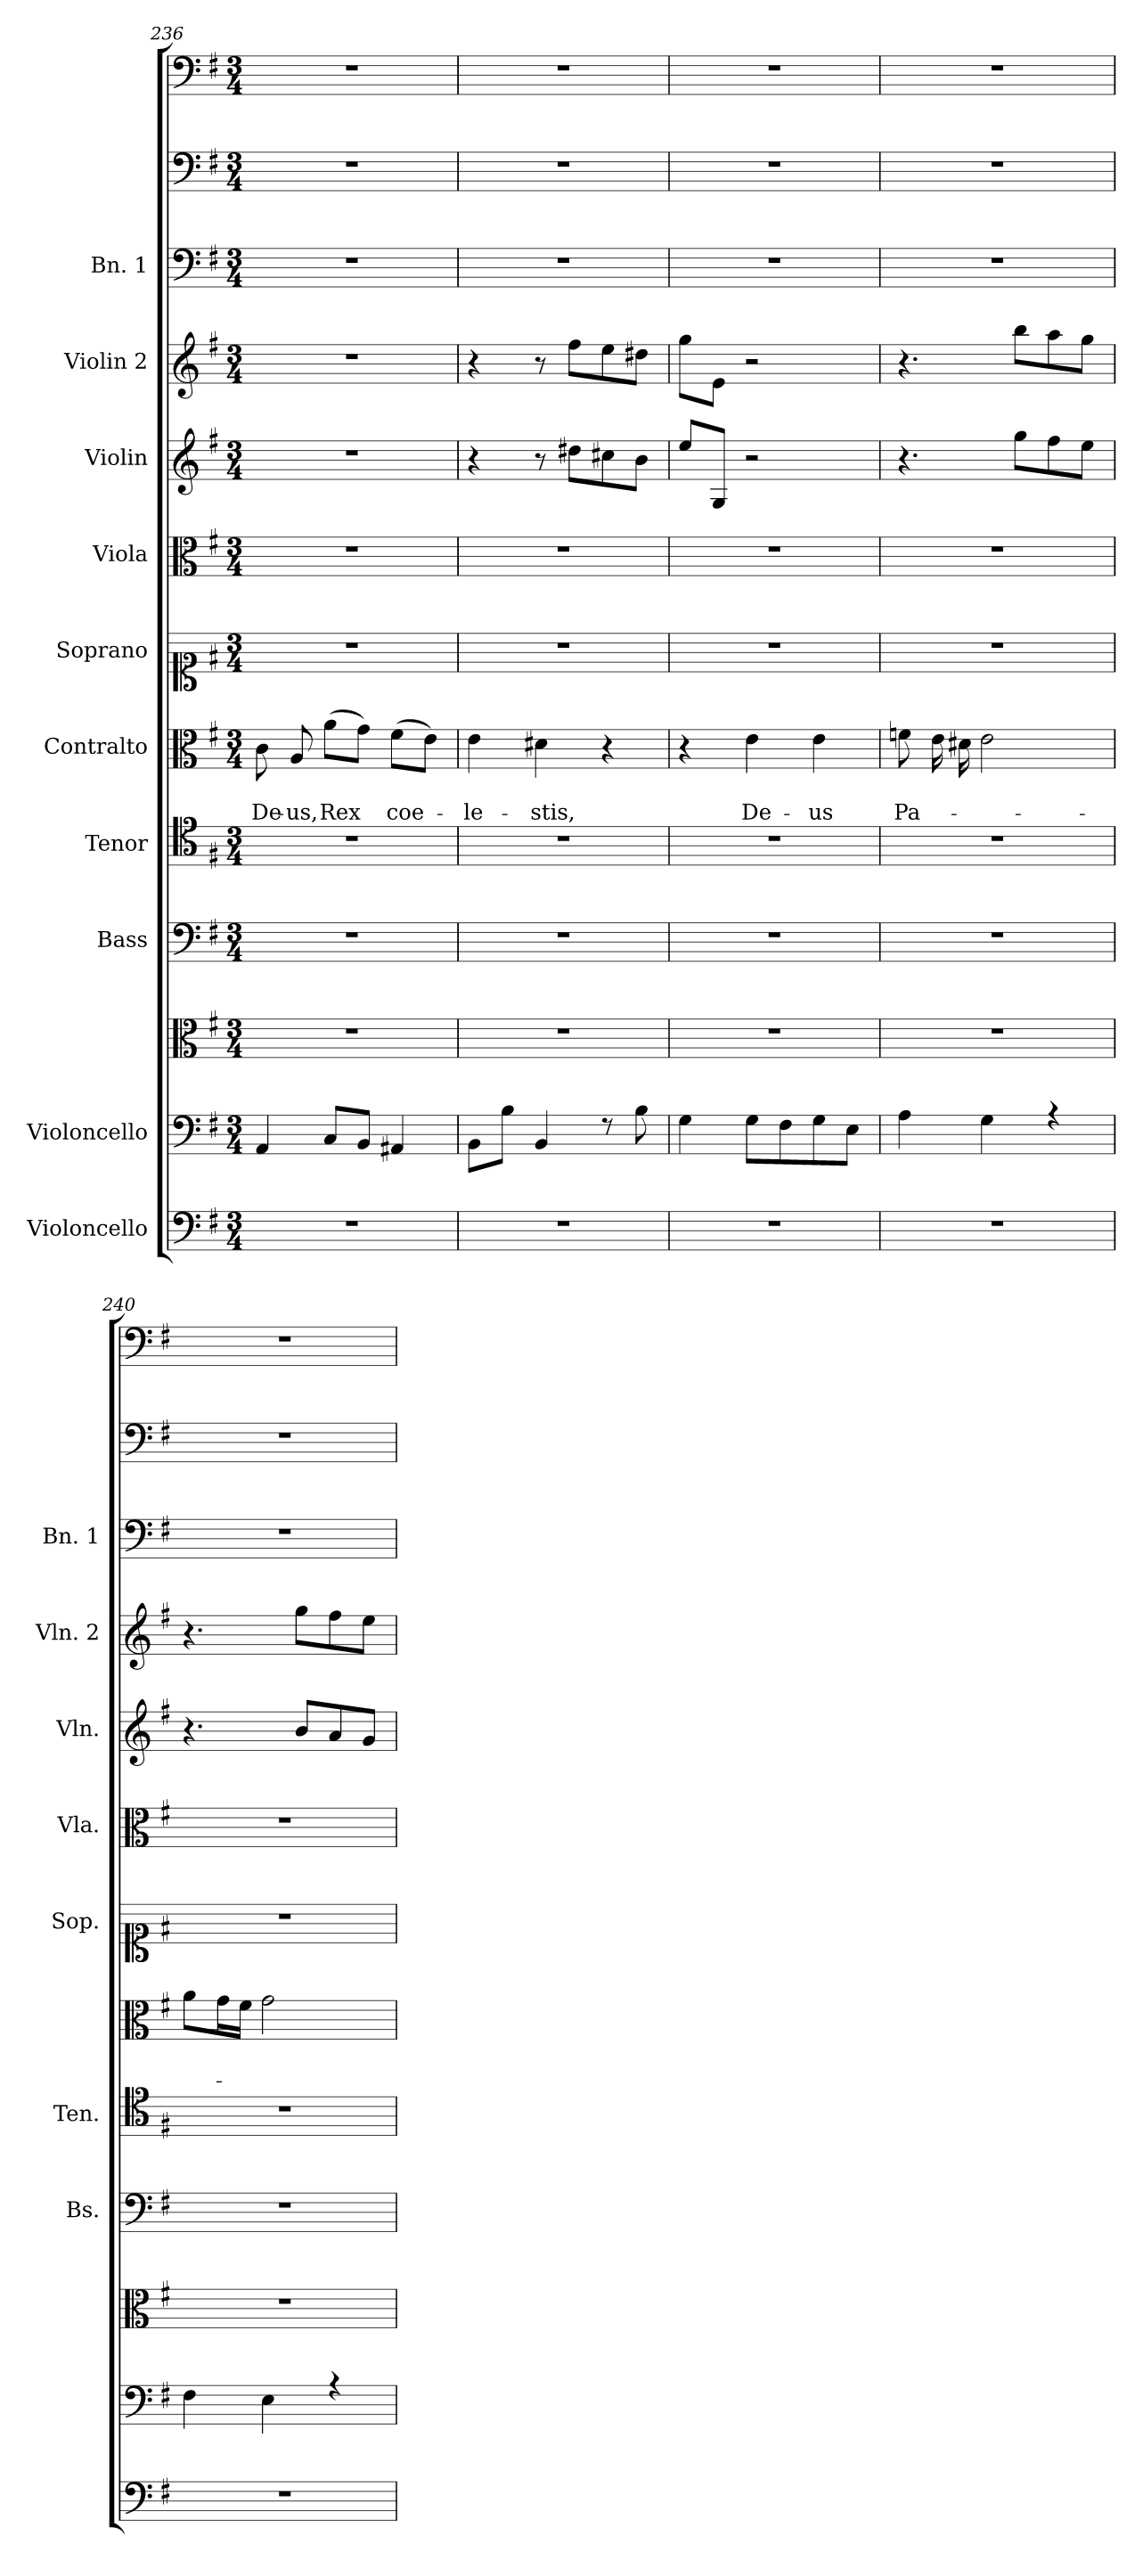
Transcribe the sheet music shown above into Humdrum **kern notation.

**kern	**kern	**kern	**kern	**kern	**kern	**text	**text	**kern	**kern	**kern	**kern	**kern	**kern	**kern
*part13	*part12	*part11	*part10	*part9	*part8	*part8	*part8	*part7	*part6	*part5	*part4	*part3	*part2	*part1
*staff13	*staff12	*staff11	*staff10	*staff9	*staff8	*staff8	*staff8	*staff7	*staff6	*staff5	*staff4	*staff3	*staff2	*staff1
*I"Violoncello	*I"Violoncello	*	*I"Bass	*I"Tenor	*I"Contralto	*	*	*I"Soprano	*I"Viola	*I"Violin	*I"Violin 2	*I"Bn. 1	*	*
*	*	*	*I'Bs.	*I'Ten.	*	*	*	*I'Sop.	*I'Vla.	*I'Vln.	*I'Vln. 2	*I'Bn. 1	*	*
!!LO:PB:g=z
*clefF4	*clefF4	*clefC3	*clefF4	*clefC4	*clefC3	*	*	*clefC1	*clefC3	*clefG2	*clefG2	*clefF4	*clefF4	*clefF4
*	*	*	*	*ITrd7c12	*	*	*	*	*	*	*	*	*	*
*k[f#]	*k[f#]	*k[f#]	*k[f#]	*k[f#]	*k[f#]	*	*	*k[f#]	*k[f#]	*k[f#]	*k[f#]	*k[f#]	*k[f#]	*k[f#]
*G:	*G:	*G:	*G:	*G:	*G:	*	*	*G:	*G:	*G:	*G:	*G:	*G:	*G:
*M3/4	*M3/4	*M3/4	*M3/4	*M3/4	*M3/4	*	*	*M3/4	*M3/4	*M3/4	*M3/4	*M3/4	*M3/4	*M3/4
=236	=236	=236	=236	=236	=236	=236	=236	=236	=236	=236	=236	=236	=236	=236
*	*^	*	*	*	*	*	*	*	*	*	*	*	*	*
!	!	!	!	!LO:N:vis=1	!LO:N:vis=1	!	!	!LO:LY:b	!	!LO:N:vis=1	!LO:N:vis=1	!LO:N:vis=1	!LO:N:vis=1	!	!
2.r	4AA/	2.ryy	2.r	2.r	2.r	8c\	.	De-	2.r	2.r	2.r	2.r	2.r	2.r	2.r
!	!	!	!	!	!	!	!	!LO:LY:b	!	!	!	!	!	!	!
.	.	.	.	.	.	8A/	.	-us,	.	.	.	.	.	.	.
!	!	!	!	!	!	!	!	!LO:LY:b	!	!	!	!	!	!	!
.	8C/L	.	.	.	.	(>8a\L	.	Rex	.	.	.	.	.	.	.
.	8BB/J	.	.	.	.	8g\J)	.	.	.	.	.	.	.	.	.
!	!	!	!	!	!	!	!	!LO:LY:b	!	!	!	!	!	!	!
.	4AA#X/	.	.	.	.	(>8f#\L	.	coe-	.	.	.	.	.	.	.
.	.	.	.	.	.	8e\J)	.	.	.	.	.	.	.	.	.
=237	=237	=237	=237	=237	=237	=237	=237	=237	=237	=237	=237	=237	=237	=237	=237
!	!	!	!	!LO:N:vis=1	!LO:N:vis=1	!	!	!LO:LY:b	!	!LO:N:vis=1	!	!	!LO:N:vis=1	!	!
2.r	8BB\L	2.ryy	2.r	2.r	2.r	4e\	.	-le-	2.r	2.r	4r	4r	2.r	2.r	2.r
.	8B\J	.	.	.	.	.	.	.	.	.	.	.	.	.	.
!	!	!	!	!	!	!	!	!LO:LY:b	!	!	!	!	!	!	!
.	4BB/	.	.	.	.	4d#X\	.	-stis,	.	.	8r	8r	.	.	.
.	.	.	.	.	.	.	.	.	.	.	8dd#X\L	8ff#\L	.	.	.
.	8r	.	.	.	.	4r	.	.	.	.	8cc#X\	8ee\	.	.	.
.	8B\	.	.	.	.	.	.	.	.	.	8b\J	8dd#X\J	.	.	.
=238	=238	=238	=238	=238	=238	=238	=238	=238	=238	=238	=238	=238	=238	=238	=238
!	!	!	!	!LO:N:vis=1	!LO:N:vis=1	!	!	!	!	!LO:N:vis=1	!	!	!LO:N:vis=1	!	!
2.r	4G\	2.ryy	2.r	2.r	2.r	4r	.	.	2.r	2.r	8ee/L	8gg\L	2.r	2.r	2.r
.	.	.	.	.	.	.	.	.	.	.	8G/J	8e\J	.	.	.
!	!	!	!	!	!	!	!	!LO:LY:b	!	!	!	!	!	!	!
.	8G\L	.	.	.	.	4e\	.	De-	.	.	2r	2r	.	.	.
.	8F#\	.	.	.	.	.	.	.	.	.	.	.	.	.	.
!	!	!	!	!	!	!	!	!LO:LY:b	!	!	!	!	!	!	!
.	8G\	.	.	.	.	4e\	.	-us	.	.	.	.	.	.	.
.	8E\J	.	.	.	.	.	.	.	.	.	.	.	.	.	.
=239	=239	=239	=239	=239	=239	=239	=239	=239	=239	=239	=239	=239	=239	=239	=239
!	!	!	!	!LO:N:vis=1	!LO:N:vis=1	!	!	!LO:LY:b	!	!LO:N:vis=1	!	!	!LO:N:vis=1	!	!
2.r	4A\	2.ryy	2.r	2.r	2.r	8fn\	.	Pa-	2.r	2.r	4.r	4.r	2.r	2.r	2.r
.	.	.	.	.	.	16e\	.	.	.	.	.	.	.	.	.
.	.	.	.	.	.	16d#X\	.	.	.	.	.	.	.	.	.
.	4G\	.	.	.	.	2e\	.	.	.	.	.	.	.	.	.
.	.	.	.	.	.	.	.	.	.	.	8gg\L	8bb\L	.	.	.
.	4r	.	.	.	.	.	.	.	.	.	8ff#\	8aa\	.	.	.
.	.	.	.	.	.	.	.	.	.	.	8ee\J	8gg\J	.	.	.
=240	=240	=240	=240	=240	=240	=240	=240	=240	=240	=240	=240	=240	=240	=240	=240
!	!	!	!	!LO:N:vis=1	!LO:N:vis=1	!	!	!	!	!LO:N:vis=1	!	!	!LO:N:vis=1	!	!
2.r	4F#\	2.ryy	2.r	2.r	2.r	8a\L	.	.	2.r	2.r	4.r	4.r	2.r	2.r	2.r
.	.	.	.	.	.	16g\L	.	.	.	.	.	.	.	.	.
.	.	.	.	.	.	16f#\JJ	.	.	.	.	.	.	.	.	.
.	4E\	.	.	.	.	2g\	.	.	.	.	.	.	.	.	.
.	.	.	.	.	.	.	.	.	.	.	8b/L	8gg\L	.	.	.
.	4r	.	.	.	.	.	.	.	.	.	8a/	8ff#\	.	.	.
.	.	.	.	.	.	.	.	.	.	.	8g/J	8ee\J	.	.	.
*	*v	*v	*	*	*	*	*	*	*	*	*	*	*	*	*
=	=	=	=	=	=	=	=	=	=	=	=	=	=	=
*-	*-	*-	*-	*-	*-	*-	*-	*-	*-	*-	*-	*-	*-	*-
